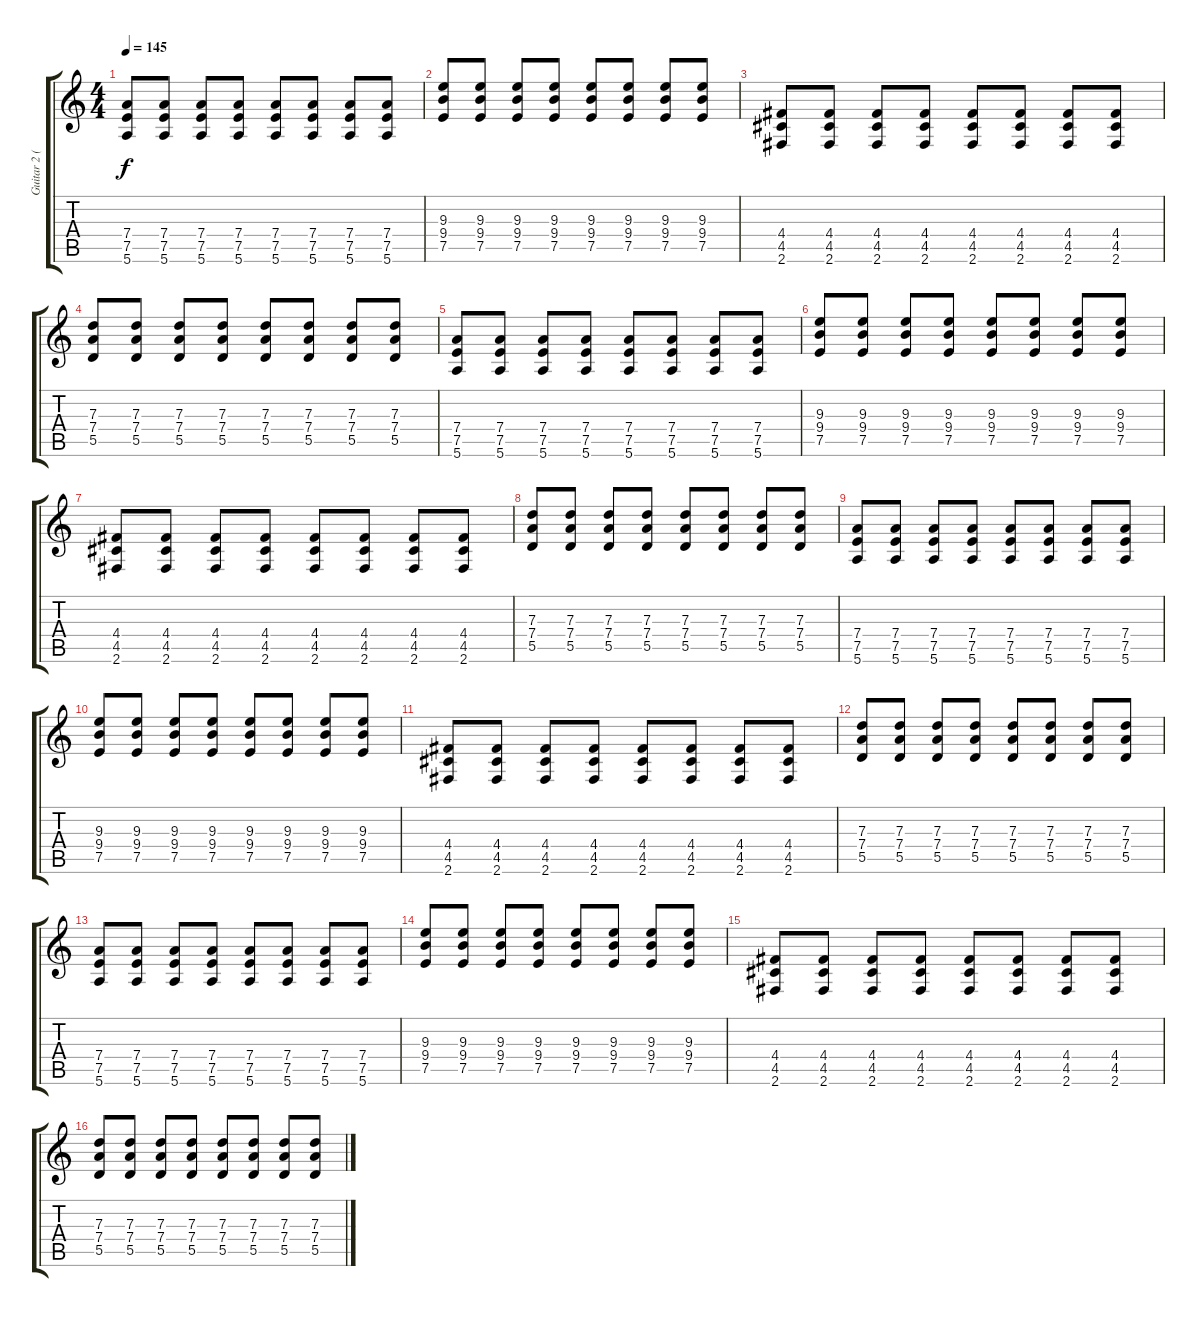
\track ("Guitar 2 (Tom DeLonge)" "Guitar 2 (") {instrument distortionguitar}
\staff {score tabs}
\tuning (E4 B3 G3 D3 A2 E2) {hide}
\ts (4 4)
\tempo 145
\clef g2
\ks c
(7.4 7.5 5.6).8{dy f} (7.4 7.5 5.6).8 (7.4 7.5 5.6).8 (7.4 7.5 5.6).8 (7.4 7.5 5.6).8 (7.4 7.5 5.6).8 (7.4 7.5 5.6).8 (7.4 7.5 5.6).8 |
(9.3 9.4 7.5).8 (9.3 9.4 7.5).8 (9.3 9.4 7.5).8 (9.3 9.4 7.5).8 (9.3 9.4 7.5).8 (9.3 9.4 7.5).8 (9.3 9.4 7.5).8 (9.3 9.4 7.5).8 |
(4.4 4.5 2.6).8 (4.4 4.5 2.6).8 (4.4 4.5 2.6).8 (4.4 4.5 2.6).8 (4.4 4.5 2.6).8 (4.4 4.5 2.6).8 (4.4 4.5 2.6).8 (4.4 4.5 2.6).8 |
(7.3 7.4 5.5).8 (7.3 7.4 5.5).8 (7.3 7.4 5.5).8 (7.3 7.4 5.5).8 (7.3 7.4 5.5).8 (7.3 7.4 5.5).8 (7.3 7.4 5.5).8 (7.3 7.4 5.5).8 |
(7.4 7.5 5.6).8 (7.4 7.5 5.6).8 (7.4 7.5 5.6).8 (7.4 7.5 5.6).8 (7.4 7.5 5.6).8 (7.4 7.5 5.6).8 (7.4 7.5 5.6).8 (7.4 7.5 5.6).8 |
(9.3 9.4 7.5).8 (9.3 9.4 7.5).8 (9.3 9.4 7.5).8 (9.3 9.4 7.5).8 (9.3 9.4 7.5).8 (9.3 9.4 7.5).8 (9.3 9.4 7.5).8 (9.3 9.4 7.5).8 |
(4.4 4.5 2.6).8 (4.4 4.5 2.6).8 (4.4 4.5 2.6).8 (4.4 4.5 2.6).8 (4.4 4.5 2.6).8 (4.4 4.5 2.6).8 (4.4 4.5 2.6).8 (4.4 4.5 2.6).8 |
(7.3 7.4 5.5).8 (7.3 7.4 5.5).8 (7.3 7.4 5.5).8 (7.3 7.4 5.5).8 (7.3 7.4 5.5).8 (7.3 7.4 5.5).8 (7.3 7.4 5.5).8 (7.3 7.4 5.5).8 |
(7.4 7.5 5.6).8{volume 8} (7.4 7.5 5.6).8 (7.4 7.5 5.6).8 (7.4 7.5 5.6).8 (7.4 7.5 5.6).8 (7.4 7.5 5.6).8 (7.4 7.5 5.6).8 (7.4 7.5 5.6).8 |
(9.3 9.4 7.5).8 (9.3 9.4 7.5).8 (9.3 9.4 7.5).8 (9.3 9.4 7.5).8 (9.3 9.4 7.5).8 (9.3 9.4 7.5).8 (9.3 9.4 7.5).8 (9.3 9.4 7.5).8 |
(4.4 4.5 2.6).8 (4.4 4.5 2.6).8 (4.4 4.5 2.6).8 (4.4 4.5 2.6).8 (4.4 4.5 2.6).8 (4.4 4.5 2.6).8 (4.4 4.5 2.6).8 (4.4 4.5 2.6).8 |
(7.3 7.4 5.5).8 (7.3 7.4 5.5).8 (7.3 7.4 5.5).8 (7.3 7.4 5.5).8 (7.3 7.4 5.5).8 (7.3 7.4 5.5).8 (7.3 7.4 5.5).8 (7.3 7.4 5.5).8 |
(7.4 7.5 5.6).8{volume 8} (7.4 7.5 5.6).8 (7.4 7.5 5.6).8 (7.4 7.5 5.6).8 (7.4 7.5 5.6).8 (7.4 7.5 5.6).8 (7.4 7.5 5.6).8 (7.4 7.5 5.6).8 |
(9.3 9.4 7.5).8 (9.3 9.4 7.5).8 (9.3 9.4 7.5).8 (9.3 9.4 7.5).8 (9.3 9.4 7.5).8 (9.3 9.4 7.5).8 (9.3 9.4 7.5).8 (9.3 9.4 7.5).8 |
(4.4 4.5 2.6).8 (4.4 4.5 2.6).8 (4.4 4.5 2.6).8 (4.4 4.5 2.6).8 (4.4 4.5 2.6).8 (4.4 4.5 2.6).8 (4.4 4.5 2.6).8 (4.4 4.5 2.6).8 |
(7.3 7.4 5.5).8 (7.3 7.4 5.5).8 (7.3 7.4 5.5).8 (7.3 7.4 5.5).8 (7.3 7.4 5.5).8 (7.3 7.4 5.5).8 (7.3 7.4 5.5).8 (7.3 7.4 5.5).8
